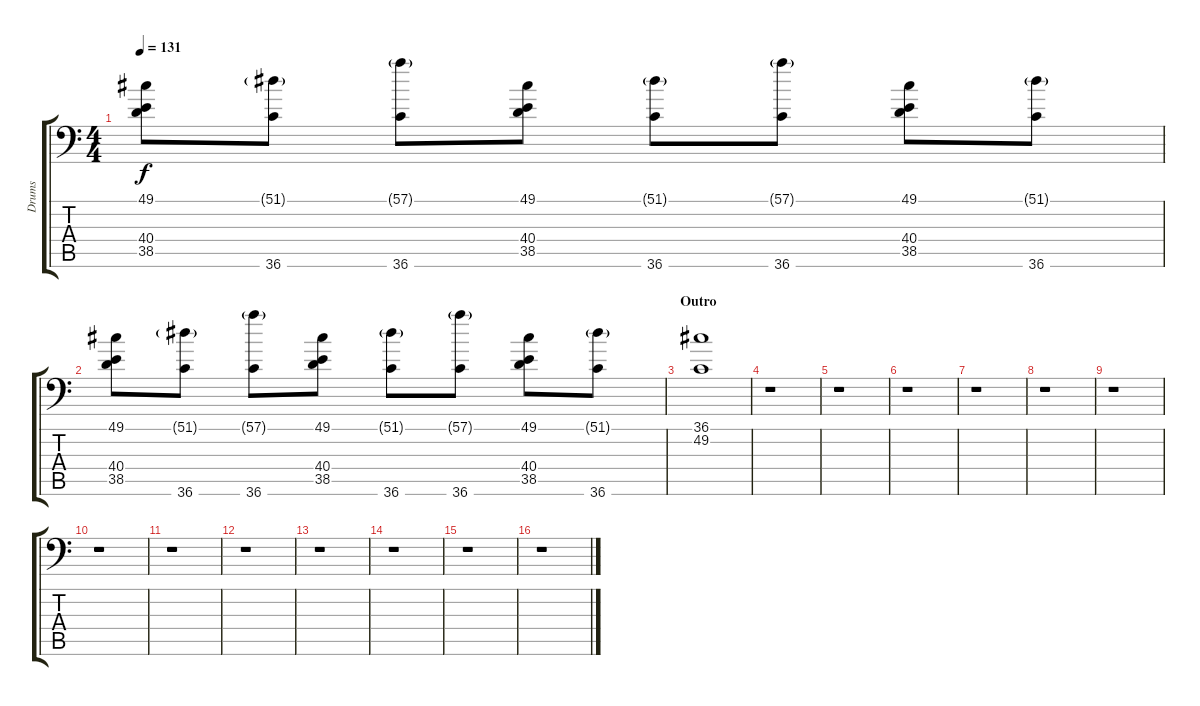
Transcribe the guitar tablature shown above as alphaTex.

\track ("Drums" "Drums") {instrument acousticgrandpiano}
\staff {score tabs}
\tuning (C-1 C-1 C-1 C-1 C-1 C-1) {hide}
\ts (4 4)
\tempo 131
\clef f4
\ks c
(49.1 40.4 38.5).8{dy f} (51.1{g} 36.6).8 (57.1{g} 36.6).8 (49.1 40.4 38.5).8 (51.1{g} 36.6).8 (57.1{g} 36.6).8 (49.1 40.4 38.5).8 (51.1{g} 36.6).8 |
(49.1 40.4 38.5).8 (51.1{g} 36.6).8 (57.1{g} 36.6).8 (49.1 40.4 38.5).8 (51.1{g} 36.6).8 (57.1{g} 36.6).8 (49.1 40.4 38.5).8 (51.1{g} 36.6).8 |
\section ("" "Outro")
(36.1 49.2).1 |
r.1 |
r.1 |
r.1 |
r.1 |
r.1 |
r.1 |
r.1 |
r.1 |
r.1 |
r.1 |
r.1 |
r.1 |
r.1
